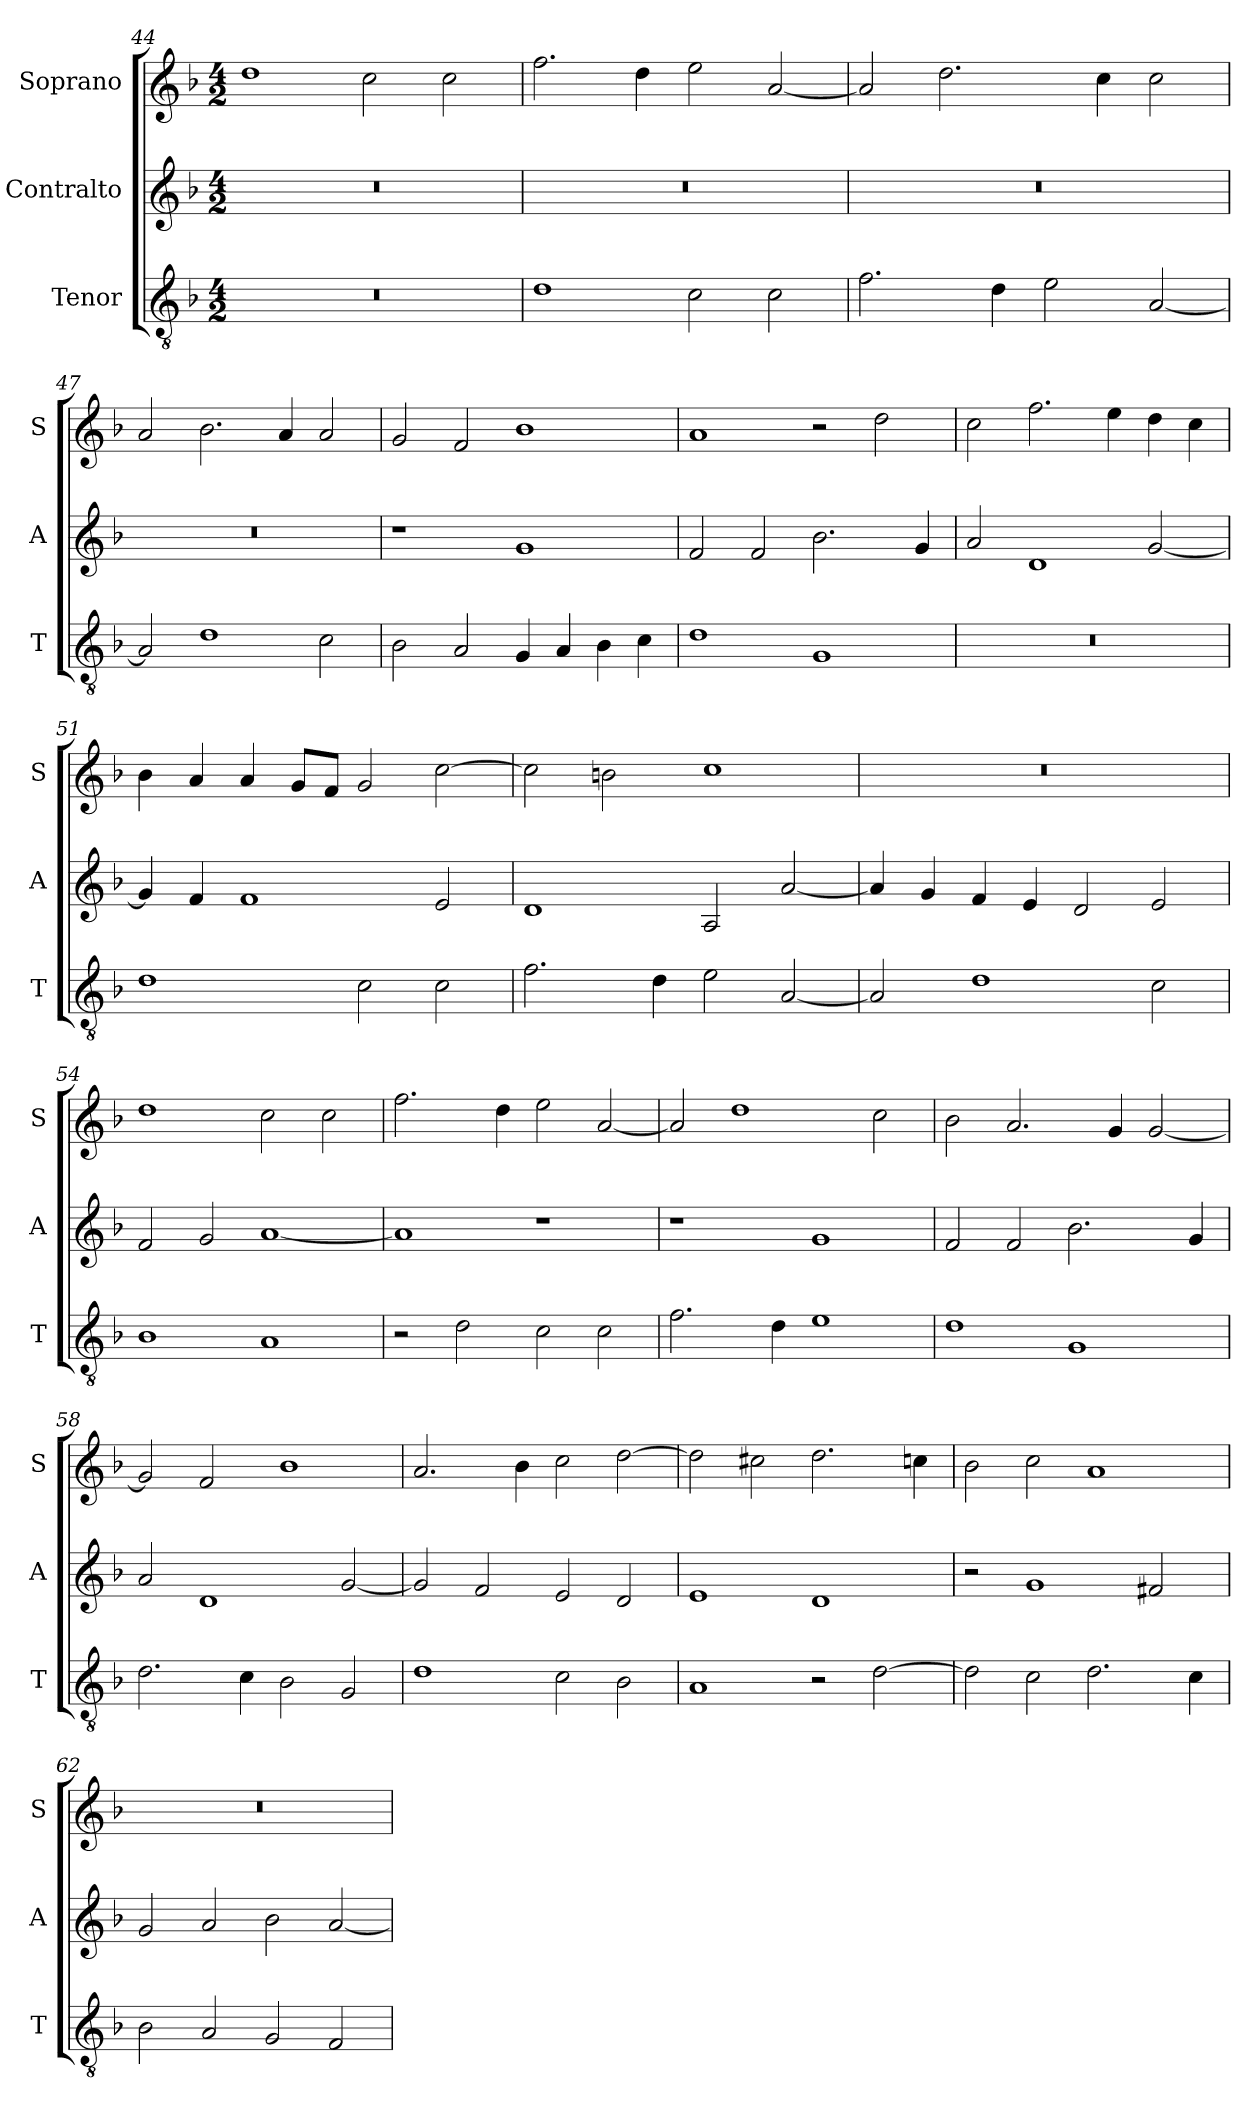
**kern	**kern	**kern
*part3	*part2	*part1
*staff3	*staff2	*staff1
*I"Tenor	*I"Contralto	*I"Soprano
*I'T	*I'A	*I'S
*clefGv2	*clefG2	*clefG2
*k[b-]	*k[b-]	*k[b-]
*D:aeo	*D:aeo	*D:aeo
*M4/2	*M4/2	*M4/2
=44	=44	=44
0r	0r	1dd
.	.	2cc
.	.	2cc
=45	=45	=45
1d	0r	2.ff
.	.	4dd
2c	.	2ee
2c	.	[2a
=46	=46	=46
2.f	0r	2a]
.	.	2.dd
4d	.	.
2e	.	.
.	.	4cc
[2A	.	2cc
=47	=47	=47
2A]	0r	2a
1d	.	2.b-
.	.	4a
2c	.	2a
=48	=48	=48
2B-	1r	2g
2A	.	2f
4G	1g	1b-
4A	.	.
4B-	.	.
4c	.	.
=49	=49	=49
1d	2f	1a
.	2f	.
1G	2.b-	2r
.	.	2dd
.	4g	.
=50	=50	=50
0r	2a	2cc
.	1d	2.ff
.	.	4ee
.	[2g	4dd
.	.	4cc
=51	=51	=51
1d	4g]	4b-
.	4f	4a
.	1f	4a
.	.	8g/L
.	.	8f/J
2c	.	2g
2c	2e	[2cc
=52	=52	=52
2.f	1d	2cc]
.	.	2bn
4d	.	.
2e	2A	1cc
[2A	[2a	.
=53	=53	=53
2A]	4a]	0r
.	4g	.
1d	4f	.
.	4e	.
.	2d	.
2c	2e	.
=54	=54	=54
1B-	2f	1dd
.	2g	.
1A	[1a	2cc
.	.	2cc
=55	=55	=55
2r	1a]	2.ff
2d	.	.
.	.	4dd
2c	1r	2ee
2c	.	[2a
=56	=56	=56
2.f	1r	2a]
.	.	1dd
4d	.	.
1e	1g	.
.	.	2cc
=57	=57	=57
1d	2f	2b-
.	2f	2.a
1G	2.b-	.
.	.	4g
.	.	[2g
.	4g	.
=58	=58	=58
2.d	2a	2g]
.	1d	2f
4c	.	.
2B-	.	1b-
2G	[2g	.
=59	=59	=59
1d	2g]	2.a
.	2f	.
.	.	4b-
2c	2e	2cc
2B-	2d	[2dd
=60	=60	=60
1A	1e	2dd]
.	.	2cc#X
2r	1d	2.dd
[2d	.	.
.	.	4ccn
=61	=61	=61
2d]	2r	2b-
2c	1g	2cc
2.d	.	1a
.	2f#X	.
4c	.	.
=62	=62	=62
2B-	2g	0r
2A	2a	.
2G	2b-	.
2F	[2a	.
=	=	=
*-	*-	*-
